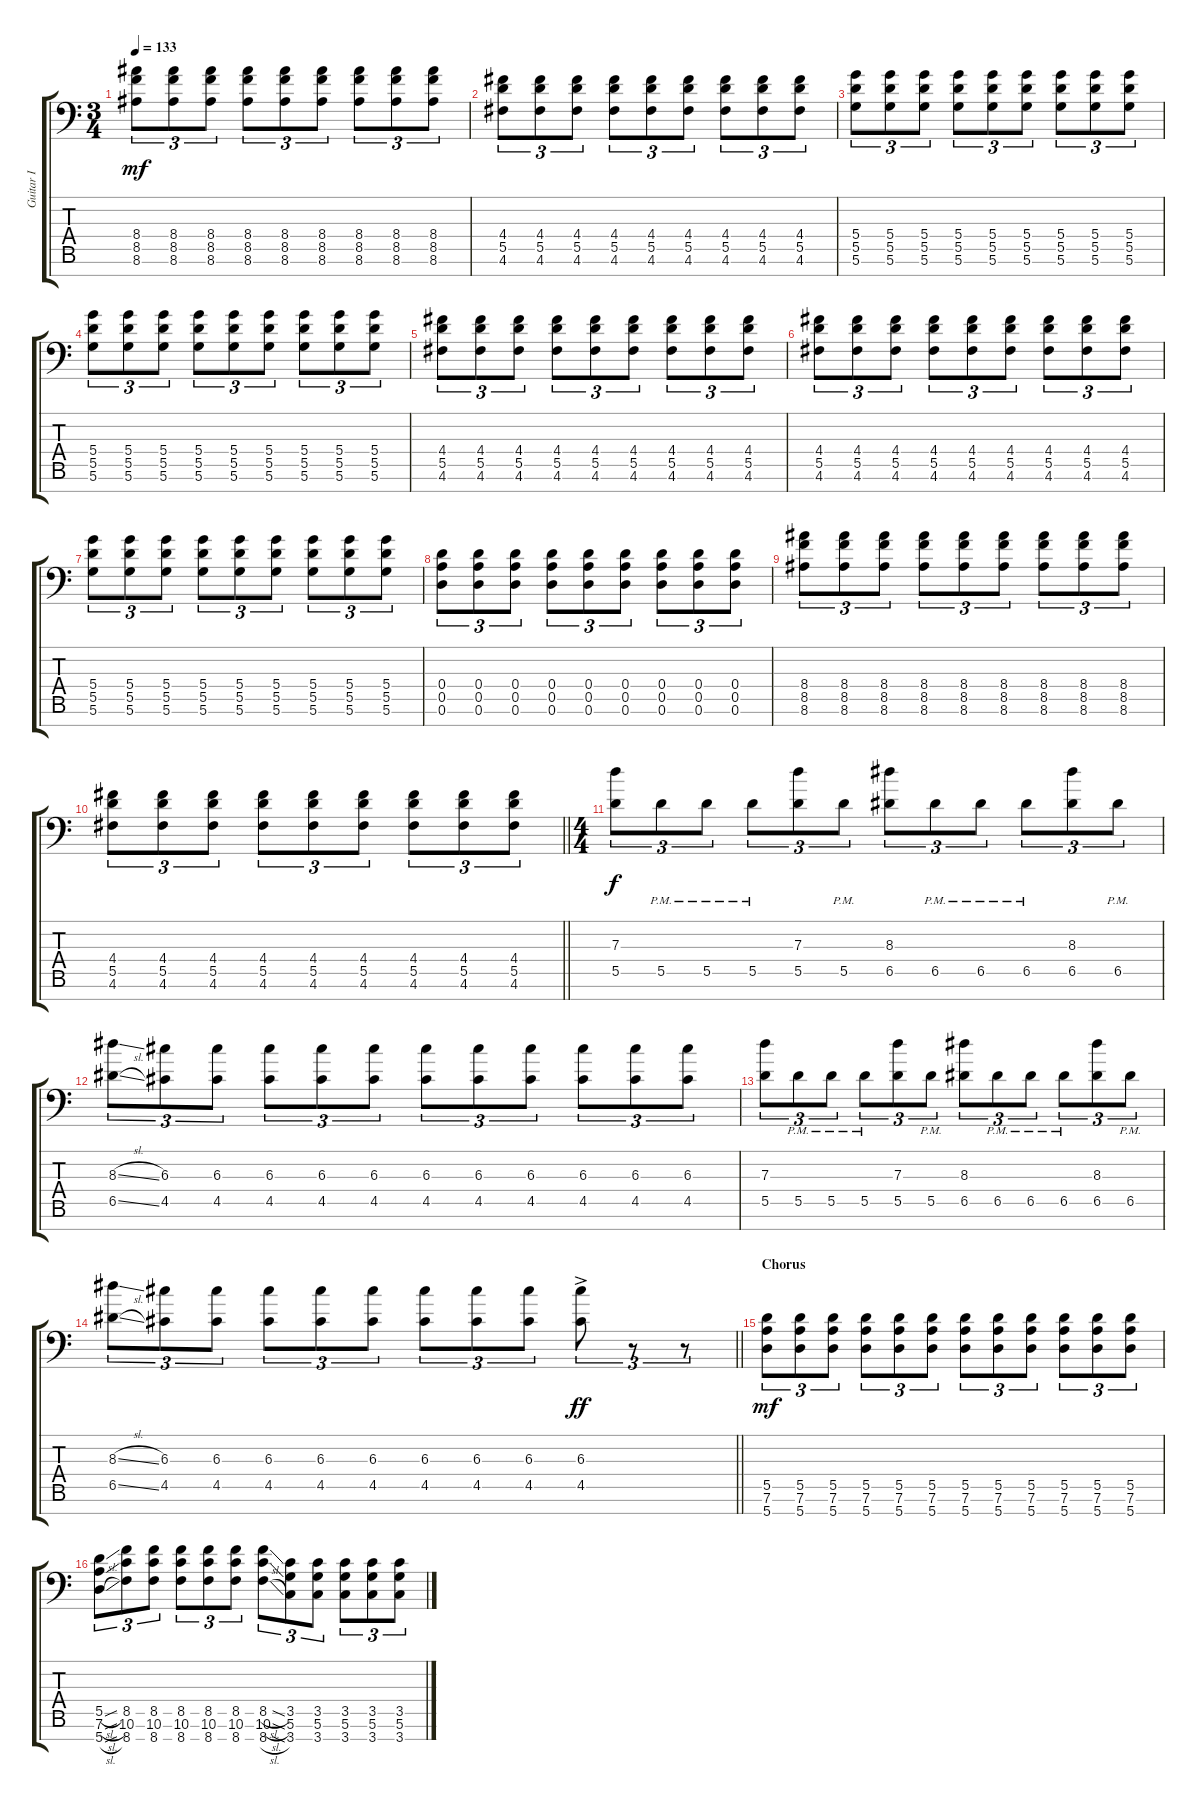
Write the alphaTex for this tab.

\track ("Guitar I" "Guitar I") {instrument distortionguitar}
\staff {score tabs}
\tuning (E4 B3 G3 D3 A2 D2 A1) {hide}
\ts (3 4)
\tempo 133
\clef f4
\ks c
(8.4 8.5 8.6).8{tu (3 2) dy mf} (8.4 8.5 8.6).8{tu (3 2)} (8.4 8.5 8.6).8{tu (3 2)} (8.4 8.5 8.6).8{tu (3 2)} (8.4 8.5 8.6).8{tu (3 2)} (8.4 8.5 8.6).8{tu (3 2)} (8.4 8.5 8.6).8{tu (3 2)} (8.4 8.5 8.6).8{tu (3 2)} (8.4 8.5 8.6).8{tu (3 2)} |
(4.4 5.5 4.6).8{tu (3 2)} (4.4 5.5 4.6).8{tu (3 2)} (4.4 5.5 4.6).8{tu (3 2)} (4.4 5.5 4.6).8{tu (3 2)} (4.4 5.5 4.6).8{tu (3 2)} (4.4 5.5 4.6).8{tu (3 2)} (4.4 5.5 4.6).8{tu (3 2)} (4.4 5.5 4.6).8{tu (3 2)} (4.4 5.5 4.6).8{tu (3 2)} |
(5.4 5.5 5.6).8{tu (3 2)} (5.4 5.5 5.6).8{tu (3 2)} (5.4 5.5 5.6).8{tu (3 2)} (5.4 5.5 5.6).8{tu (3 2)} (5.4 5.5 5.6).8{tu (3 2)} (5.4 5.5 5.6).8{tu (3 2)} (5.4 5.5 5.6).8{tu (3 2)} (5.4 5.5 5.6).8{tu (3 2)} (5.4 5.5 5.6).8{tu (3 2)} |
(5.4 5.5 5.6).8{tu (3 2)} (5.4 5.5 5.6).8{tu (3 2)} (5.4 5.5 5.6).8{tu (3 2)} (5.4 5.5 5.6).8{tu (3 2)} (5.4 5.5 5.6).8{tu (3 2)} (5.4 5.5 5.6).8{tu (3 2)} (5.4 5.5 5.6).8{tu (3 2)} (5.4 5.5 5.6).8{tu (3 2)} (5.4 5.5 5.6).8{tu (3 2)} |
(4.4 5.5 4.6).8{tu (3 2)} (4.4 5.5 4.6).8{tu (3 2)} (4.4 5.5 4.6).8{tu (3 2)} (4.4 5.5 4.6).8{tu (3 2)} (4.4 5.5 4.6).8{tu (3 2)} (4.4 5.5 4.6).8{tu (3 2)} (4.4 5.5 4.6).8{tu (3 2)} (4.4 5.5 4.6).8{tu (3 2)} (4.4 5.5 4.6).8{tu (3 2)} |
(4.4 5.5 4.6).8{tu (3 2)} (4.4 5.5 4.6).8{tu (3 2)} (4.4 5.5 4.6).8{tu (3 2)} (4.4 5.5 4.6).8{tu (3 2)} (4.4 5.5 4.6).8{tu (3 2)} (4.4 5.5 4.6).8{tu (3 2)} (4.4 5.5 4.6).8{tu (3 2)} (4.4 5.5 4.6).8{tu (3 2)} (4.4 5.5 4.6).8{tu (3 2)} |
(5.4 5.5 5.6).8{tu (3 2)} (5.4 5.5 5.6).8{tu (3 2)} (5.4 5.5 5.6).8{tu (3 2)} (5.4 5.5 5.6).8{tu (3 2)} (5.4 5.5 5.6).8{tu (3 2)} (5.4 5.5 5.6).8{tu (3 2)} (5.4 5.5 5.6).8{tu (3 2)} (5.4 5.5 5.6).8{tu (3 2)} (5.4 5.5 5.6).8{tu (3 2)} |
(0.4 0.5 0.6).8{tu (3 2)} (0.4 0.5 0.6).8{tu (3 2)} (0.4 0.5 0.6).8{tu (3 2)} (0.4 0.5 0.6).8{tu (3 2)} (0.4 0.5 0.6).8{tu (3 2)} (0.4 0.5 0.6).8{tu (3 2)} (0.4 0.5 0.6).8{tu (3 2)} (0.4 0.5 0.6).8{tu (3 2)} (0.4 0.5 0.6).8{tu (3 2)} |
(8.4 8.5 8.6).8{tu (3 2)} (8.4 8.5 8.6).8{tu (3 2)} (8.4 8.5 8.6).8{tu (3 2)} (8.4 8.5 8.6).8{tu (3 2)} (8.4 8.5 8.6).8{tu (3 2)} (8.4 8.5 8.6).8{tu (3 2)} (8.4 8.5 8.6).8{tu (3 2)} (8.4 8.5 8.6).8{tu (3 2)} (8.4 8.5 8.6).8{tu (3 2)} |
\barLineRight lightlight
(4.4 5.5 4.6).8{tu (3 2)} (4.4 5.5 4.6).8{tu (3 2)} (4.4 5.5 4.6).8{tu (3 2)} (4.4 5.5 4.6).8{tu (3 2)} (4.4 5.5 4.6).8{tu (3 2)} (4.4 5.5 4.6).8{tu (3 2)} (4.4 5.5 4.6).8{tu (3 2)} (4.4 5.5 4.6).8{tu (3 2)} (4.4 5.5 4.6).8{tu (3 2)} |
\ts (4 4)
\section ("" "")
(7.3 5.5).8{tu (3 2) dy f volume 12} 5.5{pm}.8{tu (3 2)} 5.5{pm}.8{tu (3 2)} 5.5{pm}.8{tu (3 2)} (7.3 5.5).8{tu (3 2)} 5.5{pm}.8{tu (3 2)} (8.3 6.5).8{tu (3 2)} 6.5{pm}.8{tu (3 2)} 6.5{pm}.8{tu (3 2)} 6.5{pm}.8{tu (3 2)} (8.3 6.5).8{tu (3 2)} 6.5{pm}.8{tu (3 2)} |
(8.3{sl} 6.5{sl}).8{tu (3 2)} (6.3 4.5).8{tu (3 2)} (6.3 4.5).8{tu (3 2)} (6.3 4.5).8{tu (3 2)} (6.3 4.5).8{tu (3 2)} (6.3 4.5).8{tu (3 2)} (6.3 4.5).8{tu (3 2)} (6.3 4.5).8{tu (3 2)} (6.3 4.5).8{tu (3 2)} (6.3 4.5).8{tu (3 2)} (6.3 4.5).8{tu (3 2)} (6.3 4.5).8{tu (3 2)} |
(7.3 5.5).8{tu (3 2)} 5.5{pm}.8{tu (3 2)} 5.5{pm}.8{tu (3 2)} 5.5{pm}.8{tu (3 2)} (7.3 5.5).8{tu (3 2)} 5.5{pm}.8{tu (3 2)} (8.3 6.5).8{tu (3 2)} 6.5{pm}.8{tu (3 2)} 6.5{pm}.8{tu (3 2)} 6.5{pm}.8{tu (3 2)} (8.3 6.5).8{tu (3 2)} 6.5{pm}.8{tu (3 2)} |
\barLineRight lightlight
(8.3{sl} 6.5{sl}).8{tu (3 2)} (6.3 4.5).8{tu (3 2)} (6.3 4.5).8{tu (3 2)} (6.3 4.5).8{tu (3 2)} (6.3 4.5).8{tu (3 2)} (6.3 4.5).8{tu (3 2)} (6.3 4.5).8{tu (3 2)} (6.3 4.5).8{tu (3 2)} (6.3 4.5).8{tu (3 2)} (6.3{ac} 4.5{ac}).8{tu (3 2) dy ff} r.8{tu (3 2)} r.8{tu (3 2)} |
\section ("" "Chorus")
(5.5 7.6 5.7).8{tu (3 2) dy mf} (5.5 7.6 5.7).8{tu (3 2)} (5.5 7.6 5.7).8{tu (3 2)} (5.5 7.6 5.7).8{tu (3 2)} (5.5 7.6 5.7).8{tu (3 2)} (5.5 7.6 5.7).8{tu (3 2)} (5.5 7.6 5.7).8{tu (3 2)} (5.5 7.6 5.7).8{tu (3 2)} (5.5 7.6 5.7).8{tu (3 2)} (5.5 7.6 5.7).8{tu (3 2)} (5.5 7.6 5.7).8{tu (3 2)} (5.5 7.6 5.7).8{tu (3 2)} |
(5.5{sl} 7.6{sl} 5.7{sl}).8{tu (3 2)} (8.5 10.6 8.7).8{tu (3 2)} (8.5 10.6 8.7).8{tu (3 2)} (8.5 10.6 8.7).8{tu (3 2)} (8.5 10.6 8.7).8{tu (3 2)} (8.5 10.6 8.7).8{tu (3 2)} (8.5{sl} 10.6{sl} 8.7{sl}).8{tu (3 2)} (3.5 5.6 3.7).8{tu (3 2)} (3.5 5.6 3.7).8{tu (3 2)} (3.5 5.6 3.7).8{tu (3 2)} (3.5 5.6 3.7).8{tu (3 2)} (3.5 5.6 3.7).8{tu (3 2)}
